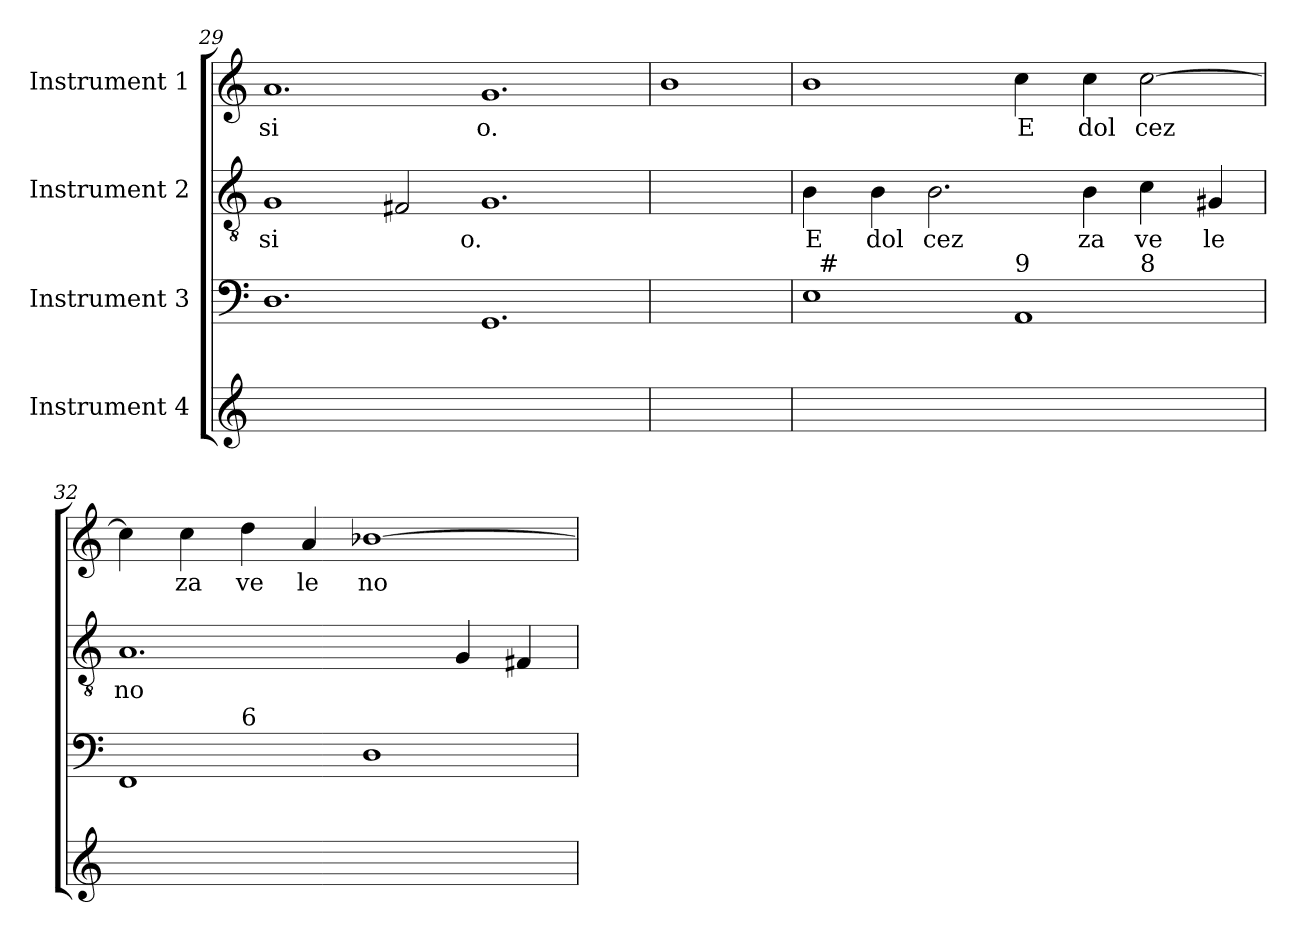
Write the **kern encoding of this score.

**kern	**kern	**kern	**text	**kern	**text
*part4	*part3	*part2	*part2	*part1	*part1
*staff4	*staff3	*staff2	*staff2	*staff1	*staff1
*I"Instrument 4	*I"Instrument 3	*I"Instrument 2	*	*I"Instrument 1	*
*clefG2	*clefF4	*clefGv2	*	*clefG2	*
*k[]	*k[]	*k[]	*	*k[]	*
=29	=29	=29	=29	=29	=29
!	!	!	!LO:LY:b	!	!LO:LY:b
1ryy	1.D	1G	si	1.a	si
0ryy	.	2F#X/	.	.	.
!	!	!	!LO:LY:b	!	!LO:LY:b
.	1.GG	1.G	o.	1.g	o.
=30	=30	=30	=30	=30	=30
1ryy	1ryy	1ryy	.	1b	.
!!LO:PB:g=z
=31	=31	=31	=31	=31	=31
!	!	!	!LO:LY:b	!	!
*	*^	*	*	*	*
*	*	*^	*	*	*	*
1ryy	1E	32ryy	1.ryy	4B\	E	1b	.
!	!	!LO:TX:a:t=#	!	!	!	!	!
.	.	1ryy	.	.	.	.	.
!	!	!	!	!	!LO:LY:b	!	!
.	.	.	.	4B\	dol	.	.
!	!	!	!	!	!LO:LY:b	!	!
.	.	.	.	2.B\	cez	.	.
!	!LO:TX:a:t=9	!	!	!	!	!	!
!	!	!	!	!	!	!	!LO:LY:b
1ryy	1AA	.	.	.	.	4cc\	E
.	.	2ryy	.	.	.	.	.
!	!	!	!	!	!LO:LY:b	!	!LO:LY:b
.	.	.	.	4B\	za	4cc\	dol
!	!	!	!LO:TX:a:t=8	!	!	!	!
!	!	!	!	!	!LO:LY:b	!	!LO:LY:b
.	.	.	2ryy	4c\	ve	[>2cc\	cez
.	.	4...ryy	.	.	.	.	.
!	!	!	!	!	!LO:LY:b	!	!
.	.	.	.	4G#X/	le	.	.
=32	=32	=32	=32	=32	=32	=32	=32
!	!	!	!	!	!LO:LY:b	!	!
*	*	*v	*v	*	*	*	*
1ryy	1FF>	2ryy	1.A	no	4cc\]	.
!	!	!	!	!	!	!LO:LY:b
.	.	.	.	.	4cc\	za
!	!	!LO:TX:a:t=6	!	!	!	!
!	!	!	!	!	!	!LO:LY:b
.	.	1.ryy	.	.	4dd\	ve
!	!	!	!	!	!	!LO:LY:b
.	.	.	.	.	4a/	le
!	!	!	!	!	!	!LO:LY:b
1ryy	1D	.	.	.	[>1b-X	no
.	.	.	4G/	.	.	.
.	.	.	4F#X/	.	.	.
*	*v	*v	*	*	*	*
=	=	=	=	=	=
*-	*-	*-	*-	*-	*-
